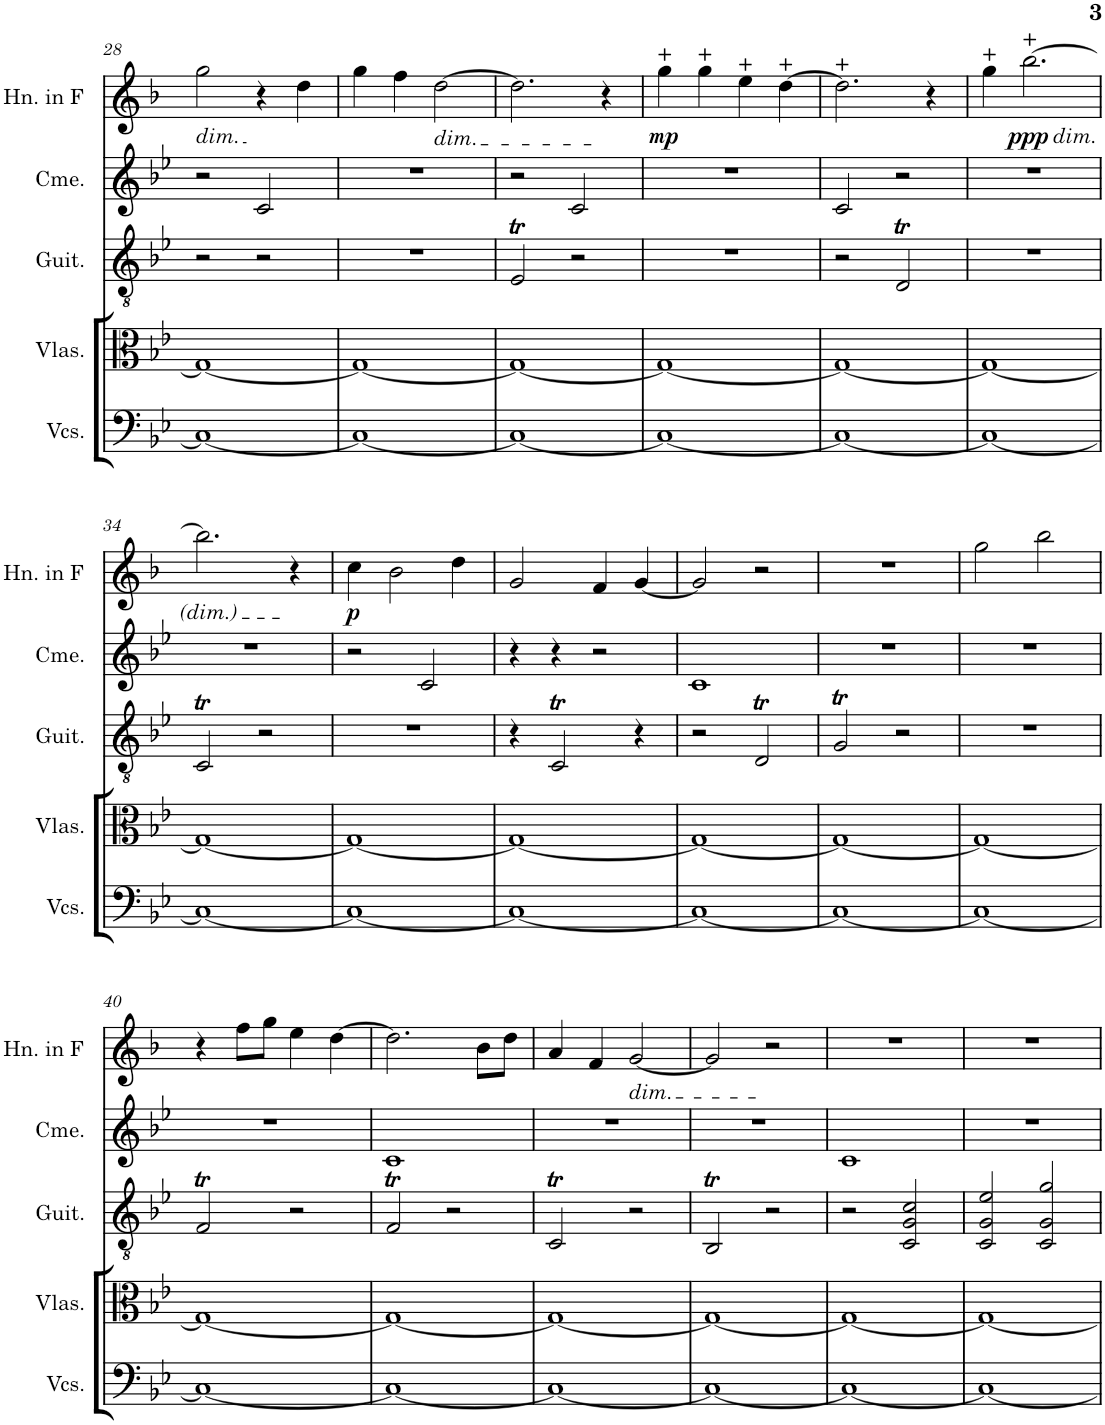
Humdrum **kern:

**kern	**kern	**kern	**kern	**kern	**dynam
*part5	*part4	*part3	*part2	*part1	*part1
*staff5	*staff4	*staff3	*staff2	*staff1	*staff1
*I"Violoncellos	*I"Violas	*I"Classical Guitar	*I"Chimes	*I"Horn in F	*
*I'Vcs.	*I'Vlas.	*I'Guit.	*I'Cme.	*I'Hn. in F	*
!!LO:PB:g=z
*clefF4	*clefC3	*clefGv2	*clefG2	*clefG2	*
*	*	*	*	*Trd4c7	*
*k[b-e-]	*k[b-e-]	*k[b-e-]	*k[b-e-]	*k[b-]	*
*M4/4	*M4/4	*M4/4	*M4/4	*M4/4	*
=28	=28	=28	=28	=28	=28
!	!	!	!	!LO:TX:b:i:t=dim.	!
1C_	1G_	2r	2r	2gg\	.
.	.	2r	2c/	4r	.
.	.	.	.	4dd\	.
=29	=29	=29	=29	=29	=29
1C_	1G_	1r	1r	4gg\	.
.	.	.	.	4ff\	.
!	!	!	!	!LO:TX:b:i:t=dim.	!
.	.	.	.	[2dd\	.
=30	=30	=30	=30	=30	=30
1C_	1G_	2E-T/	2r	2.dd\]	.
.	.	2r	2c/	.	.
.	.	.	.	4r	.
=31	=31	=31	=31	=31	=31
!	!	!	!	!	!LO:DY:b
1C_	1G_	1r	1r	4gg\	mp
.	.	.	.	4gg\	.
.	.	.	.	4ee\	.
.	.	.	.	[4dd\	.
=32	=32	=32	=32	=32	=32
1C_	1G_	2r	2c/	2.dd\]	.
.	.	2Dt/	2r	.	.
.	.	.	.	4r	.
=33	=33	=33	=33	=33	=33
1C_	1G_	1r	1r	4gg\	.
!	!	!	!	!LO:TX:b:i:t=dim.	!
!	!	!	!	!	!LO:DY:b
.	.	.	.	[2.bb-\	ppp
!!LO:LB:g=z
=34	=34	=34	=34	=34	=34
1C_	1G_	2CT/	1r	2.bb-\]	.
.	.	2r	.	.	.
.	.	.	.	4r	.
=35	=35	=35	=35	=35	=35
!	!	!	!	!	!LO:DY:b
1C_	1G_	1r	2r	4cc\	p
.	.	.	.	2b-\	.
.	.	.	2c/	.	.
.	.	.	.	4dd\	.
=36	=36	=36	=36	=36	=36
1C_	1G_	4r	4r	2g/	.
.	.	2CT/	4r	.	.
.	.	.	2r	4f/	.
.	.	4r	.	[4g/	.
=37	=37	=37	=37	=37	=37
1C_	1G_	2r	1c	2g/]	.
.	.	2Dt/	.	2r	.
=38	=38	=38	=38	=38	=38
1C_	1G_	2GT/	1r	1r	.
.	.	2r	.	.	.
=39	=39	=39	=39	=39	=39
1C_	1G_	1r	1r	2gg\	.
.	.	.	.	2bb-\	.
!!LO:LB:g=z
=40	=40	=40	=40	=40	=40
1C_	1G_	2FT/	1r	4r	.
.	.	.	.	8ff\L	.
.	.	.	.	8gg\J	.
.	.	2r	.	4ee\	.
.	.	.	.	[4dd\	.
=41	=41	=41	=41	=41	=41
1C_	1G_	2FT/	1c	2.dd\]	.
.	.	2r	.	.	.
.	.	.	.	8b-\L	.
.	.	.	.	8dd\J	.
=42	=42	=42	=42	=42	=42
1C_	1G_	2CT/	1r	4a/	.
.	.	.	.	4f/	.
!	!	!	!	!LO:TX:b:i:t=dim.	!
.	.	2r	.	[2g/	.
=43	=43	=43	=43	=43	=43
1C_	1G_	2BB-T/	1r	2g/]	.
.	.	2r	.	2r	.
=44	=44	=44	=44	=44	=44
1C_	1G_	2r	1c	1r	.
.	.	2C/ 2G/ 2c/	.	.	.
=45	=45	=45	=45	=45	=45
1C_	1G_	2C/ 2G/ 2e-/	1r	1r	.
.	.	2C/ 2G/ 2g/	.	.	.
=	=	=	=	=	=
*-	*-	*-	*-	*-	*-
